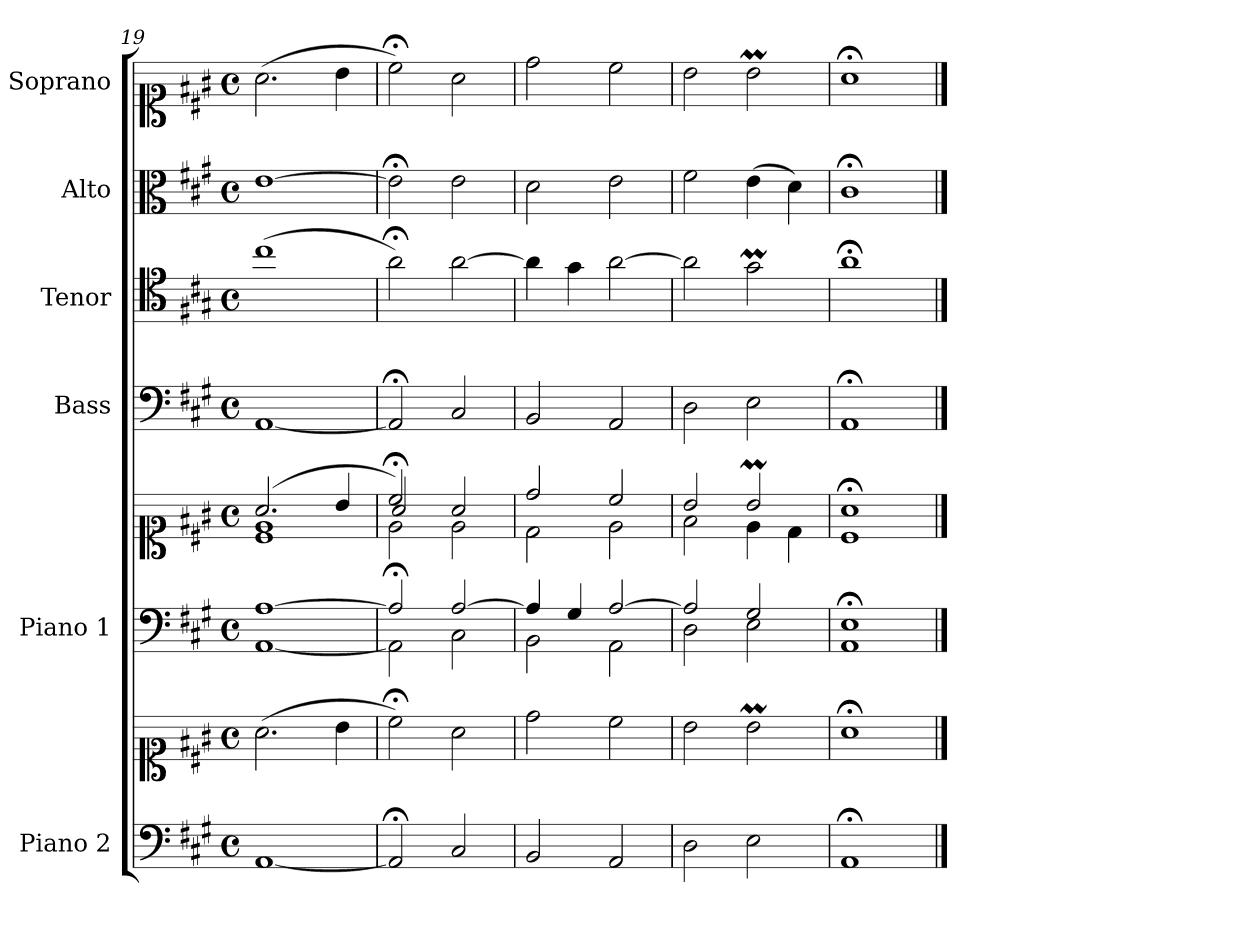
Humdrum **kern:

**kern	**kern	**kern	**kern	**kern	**kern	**kern	**kern
*part6	*part6	*part5	*part5	*part4	*part3	*part2	*part1
*staff8	*staff7	*staff6	*staff5	*staff4	*staff3	*staff2	*staff1
*I"Piano 2	*	*I"Piano 1	*	*I"Bass	*I"Tenor	*I"Alto	*I"Soprano
*I'Pno 2	*	*I'Pno 1	*	*I'B.	*I'T.	*I'A.	*I'S.
*clefF4	*clefC1	*clefF4	*clefC1	*clefF4	*clefC4	*clefC3	*clefC1
*	*	*	*	*	*ITrd7c12	*	*
*k[f#c#g#]	*k[f#c#g#]	*k[f#c#g#]	*k[f#c#g#]	*k[f#c#g#]	*k[f#c#g#]	*k[f#c#g#]	*k[f#c#g#]
*A:	*A:	*A:	*A:	*A:	*A:	*A:	*A:
*M4/4	*M4/4	*M4/4	*M4/4	*M4/4	*M4/4	*M4/4	*M4/4
*met(c)	*met(c)	*met(c)	*met(c)	*met(c)	*met(c)	*met(c)	*met(c)
=19	=19	=19	=19	=19	=19	=19	=19
*	*	*^	*^	*	*	*	*
*	*	*	*	*	*^	*	*	*	*
[<1AA/	(2.a\	[>1A/	[<1AA\	(2.a/	1e\	1c#/	[<1AA/	(1c#\	[>1e\	(2.a\
.	4b\	.	.	4b/	.	.	.	.	.	4b\
=20	=20	=20	=20	=20	=20	=20	=20	=20	=20	=20
2AA;/]	2cc#;<\)	2A;/]	2AA\]	2cc#;</)	2e\	2a/	2AA;</]	2A;<\)	2e;<\]	2cc#;<\)
2C#/	2a\	[>2A/	2C#\	2a/	2e\	2ryy	2C#/	[>2A\	2e\	2a\
*	*	*	*	*	*v	*v	*	*	*	*
=21	=21	=21	=21	=21	=21	=21	=21	=21	=21
2BB/	2dd\	4A/]	2BB\	2dd/	2d\	2BB/	4A\]	2d\	2dd\
.	.	4G#/	.	.	.	.	4G#\	.	.
2AA/	2cc#\	[>2A/	2AA\	2cc#/	2e\	2AA/	[>2A\	2e\	2cc#\
=22	=22	=22	=22	=22	=22	=22	=22	=22	=22
2D\	2b\	2A/]	2D\	2b/	2f#\	2D\	2A\]	2f#\	2b\
2E\	2bM\	2G#/	2E\	2bM/	4e\	2E\	2G#m\	(4e\	2bM\
.	.	.	.	.	4d\	.	.	4d\)	.
=23	=23	=23	=23	=23	=23	=23	=23	=23	=23
1AA;/	1a;<\	1E;/	1AA\	1a;</	1c#\	1AA;</	1A;<\	1c#;<\	1a;<\
*	*	*v	*v	*	*	*	*	*	*
*	*	*	*v	*v	*	*	*	*
==	==	==	==	==	==	==	==
*-	*-	*-	*-	*-	*-	*-	*-
